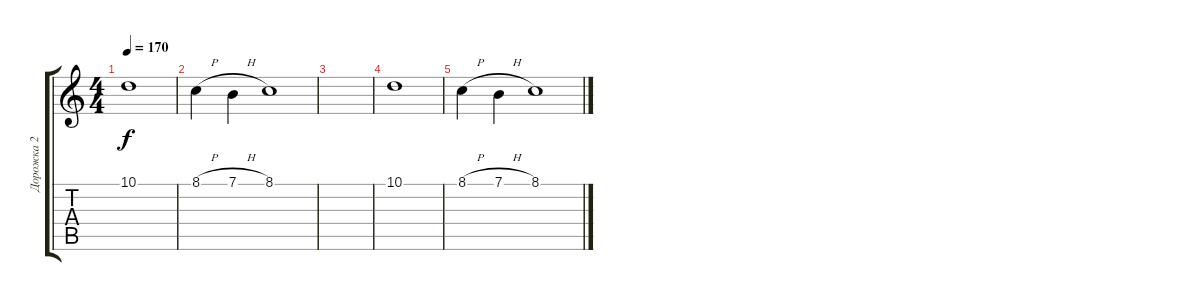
\track ("Дорожка 2" "Дорожка 2") {instrument viola}
\staff {score tabs}
\tuning (E4 B3 G3 D3 A2 E2) {hide}
\ts (4 4)
\tempo 170
\clef g2
\ks c
10.1.1{dy f instrument viola} |
8.1{h}.4 7.1{h}.4 8.1.1 |
|
10.1.1 |
8.1{h}.4 7.1{h}.4 8.1.1
